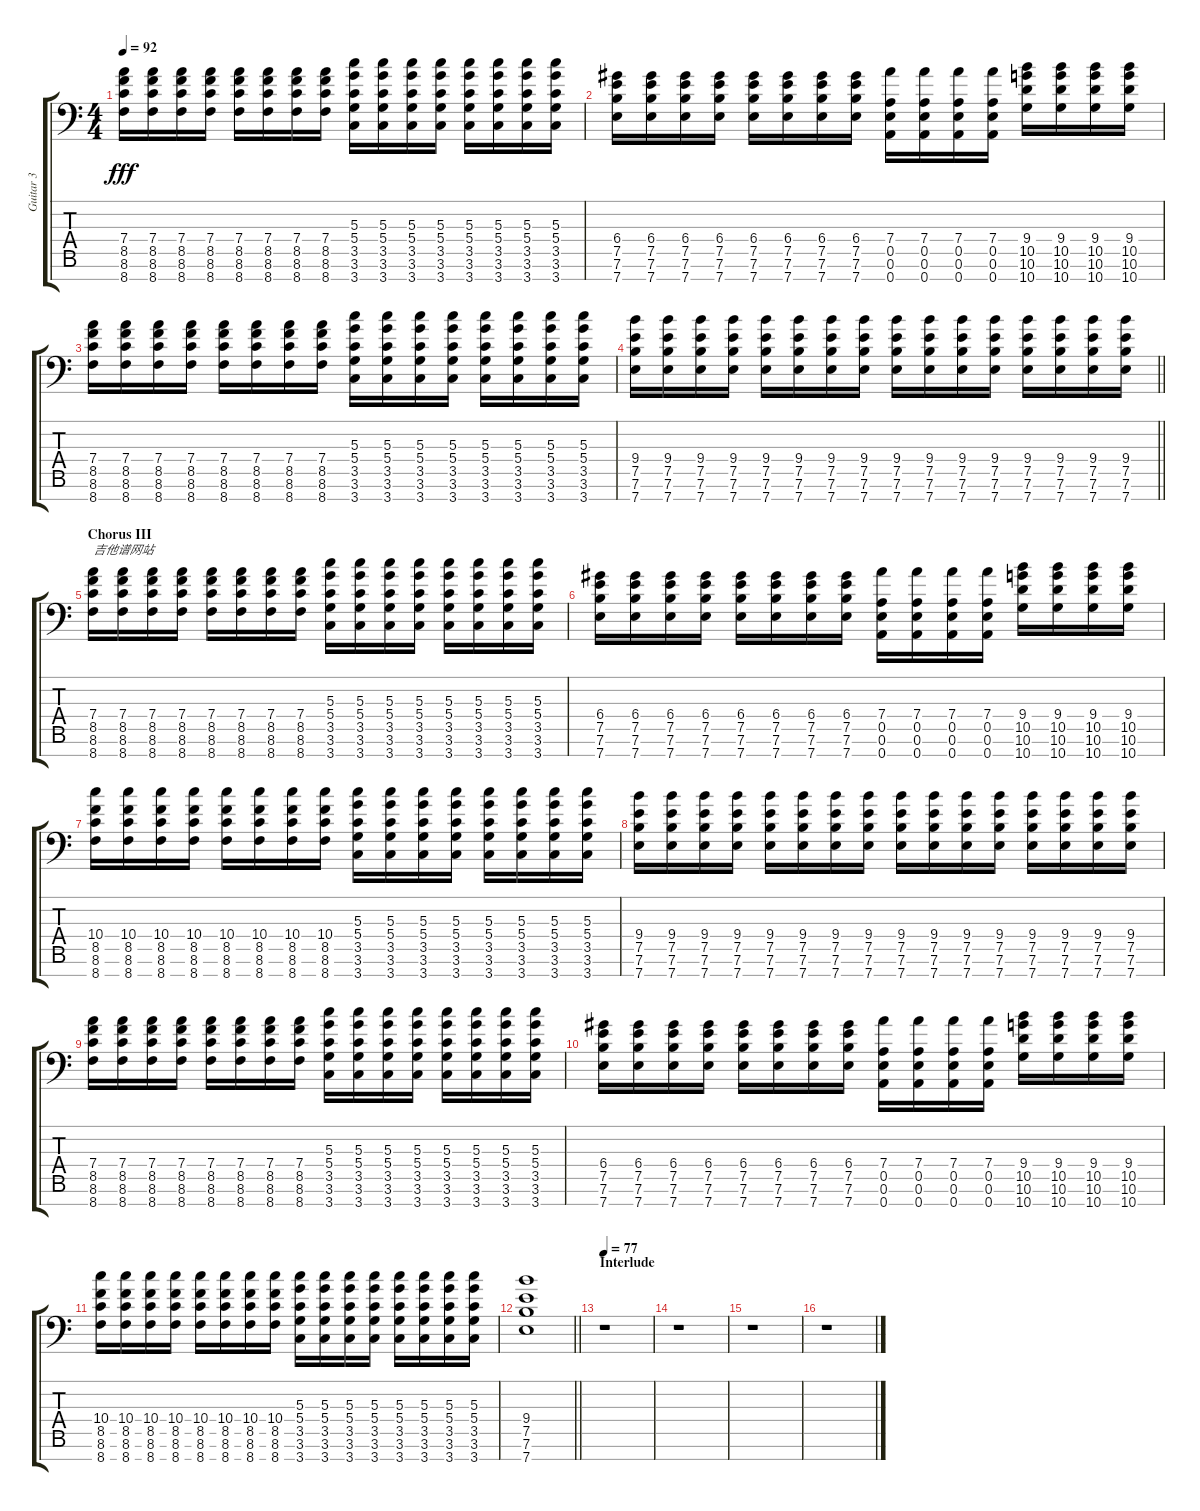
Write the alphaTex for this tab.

\track ("Guitar 3" "Guitar 3") {instrument distortionguitar}
\staff {score tabs}
\tuning (E4 B3 G3 D3 A2 E2 A1) {hide}
\ts (4 4)
\tempo 92
\clef f4
\ks c
(7.4 8.5 8.6 8.7).16{dy fff} (7.4 8.5 8.6 8.7).16 (7.4 8.5 8.6 8.7).16 (7.4 8.5 8.6 8.7).16 (7.4 8.5 8.6 8.7).16 (7.4 8.5 8.6 8.7).16 (7.4 8.5 8.6 8.7).16 (7.4 8.5 8.6 8.7).16 (5.3 5.4 3.5 3.6 3.7).16 (5.3 5.4 3.5 3.6 3.7).16 (5.3 5.4 3.5 3.6 3.7).16 (5.3 5.4 3.5 3.6 3.7).16 (5.3 5.4 3.5 3.6 3.7).16 (5.3 5.4 3.5 3.6 3.7).16 (5.3 5.4 3.5 3.6 3.7).16 (5.3 5.4 3.5 3.6 3.7).16 |
(6.4 7.5 7.6 7.7).16 (6.4 7.5 7.6 7.7).16 (6.4 7.5 7.6 7.7).16 (6.4 7.5 7.6 7.7).16 (6.4 7.5 7.6 7.7).16 (6.4 7.5 7.6 7.7).16 (6.4 7.5 7.6 7.7).16 (6.4 7.5 7.6 7.7).16 (7.4 0.5 0.6 0.7).16 (7.4 0.5 0.6 0.7).16 (7.4 0.5 0.6 0.7).16 (7.4 0.5 0.6 0.7).16 (9.4 10.5 10.6 10.7).16 (9.4 10.5 10.6 10.7).16 (9.4 10.5 10.6 10.7).16 (9.4 10.5 10.6 10.7).16 |
(7.4 8.5 8.6 8.7).16 (7.4 8.5 8.6 8.7).16 (7.4 8.5 8.6 8.7).16 (7.4 8.5 8.6 8.7).16 (7.4 8.5 8.6 8.7).16 (7.4 8.5 8.6 8.7).16 (7.4 8.5 8.6 8.7).16 (7.4 8.5 8.6 8.7).16 (5.3 5.4 3.5 3.6 3.7).16 (5.3 5.4 3.5 3.6 3.7).16 (5.3 5.4 3.5 3.6 3.7).16 (5.3 5.4 3.5 3.6 3.7).16 (5.3 5.4 3.5 3.6 3.7).16 (5.3 5.4 3.5 3.6 3.7).16 (5.3 5.4 3.5 3.6 3.7).16 (5.3 5.4 3.5 3.6 3.7).16 |
\barLineRight lightlight
(9.4 7.5 7.6 7.7).16 (9.4 7.5 7.6 7.7).16 (9.4 7.5 7.6 7.7).16 (9.4 7.5 7.6 7.7).16 (9.4 7.5 7.6 7.7).16 (9.4 7.5 7.6 7.7).16 (9.4 7.5 7.6 7.7).16 (9.4 7.5 7.6 7.7).16 (9.4 7.5 7.6 7.7).16 (9.4 7.5 7.6 7.7).16 (9.4 7.5 7.6 7.7).16 (9.4 7.5 7.6 7.7).16 (9.4 7.5 7.6 7.7).16 (9.4 7.5 7.6 7.7).16 (9.4 7.5 7.6 7.7).16 (9.4 7.5 7.6 7.7).16 |
\section ("" "Chorus III")
(7.4 8.5 8.6 8.7).16{txt "吉他谱网站"} (7.4 8.5 8.6 8.7).16 (7.4 8.5 8.6 8.7).16 (7.4 8.5 8.6 8.7).16 (7.4 8.5 8.6 8.7).16 (7.4 8.5 8.6 8.7).16 (7.4 8.5 8.6 8.7).16 (7.4 8.5 8.6 8.7).16 (5.3 5.4 3.5 3.6 3.7).16 (5.3 5.4 3.5 3.6 3.7).16 (5.3 5.4 3.5 3.6 3.7).16 (5.3 5.4 3.5 3.6 3.7).16 (5.3 5.4 3.5 3.6 3.7).16 (5.3 5.4 3.5 3.6 3.7).16 (5.3 5.4 3.5 3.6 3.7).16 (5.3 5.4 3.5 3.6 3.7).16 |
(6.4 7.5 7.6 7.7).16 (6.4 7.5 7.6 7.7).16 (6.4 7.5 7.6 7.7).16 (6.4 7.5 7.6 7.7).16 (6.4 7.5 7.6 7.7).16 (6.4 7.5 7.6 7.7).16 (6.4 7.5 7.6 7.7).16 (6.4 7.5 7.6 7.7).16 (7.4 0.5 0.6 0.7).16 (7.4 0.5 0.6 0.7).16 (7.4 0.5 0.6 0.7).16 (7.4 0.5 0.6 0.7).16 (9.4 10.5 10.6 10.7).16 (9.4 10.5 10.6 10.7).16 (9.4 10.5 10.6 10.7).16 (9.4 10.5 10.6 10.7).16 |
(10.4 8.5 8.6 8.7).16 (10.4 8.5 8.6 8.7).16 (10.4 8.5 8.6 8.7).16 (10.4 8.5 8.6 8.7).16 (10.4 8.5 8.6 8.7).16 (10.4 8.5 8.6 8.7).16 (10.4 8.5 8.6 8.7).16 (10.4 8.5 8.6 8.7).16 (5.3 5.4 3.5 3.6 3.7).16 (5.3 5.4 3.5 3.6 3.7).16 (5.3 5.4 3.5 3.6 3.7).16 (5.3 5.4 3.5 3.6 3.7).16 (5.3 5.4 3.5 3.6 3.7).16 (5.3 5.4 3.5 3.6 3.7).16 (5.3 5.4 3.5 3.6 3.7).16 (5.3 5.4 3.5 3.6 3.7).16 |
(9.4 7.5 7.6 7.7).16 (9.4 7.5 7.6 7.7).16 (9.4 7.5 7.6 7.7).16 (9.4 7.5 7.6 7.7).16 (9.4 7.5 7.6 7.7).16 (9.4 7.5 7.6 7.7).16 (9.4 7.5 7.6 7.7).16 (9.4 7.5 7.6 7.7).16 (9.4 7.5 7.6 7.7).16 (9.4 7.5 7.6 7.7).16 (9.4 7.5 7.6 7.7).16 (9.4 7.5 7.6 7.7).16 (9.4 7.5 7.6 7.7).16 (9.4 7.5 7.6 7.7).16 (9.4 7.5 7.6 7.7).16 (9.4 7.5 7.6 7.7).16 |
(7.4 8.5 8.6 8.7).16 (7.4 8.5 8.6 8.7).16 (7.4 8.5 8.6 8.7).16 (7.4 8.5 8.6 8.7).16 (7.4 8.5 8.6 8.7).16 (7.4 8.5 8.6 8.7).16 (7.4 8.5 8.6 8.7).16 (7.4 8.5 8.6 8.7).16 (5.3 5.4 3.5 3.6 3.7).16 (5.3 5.4 3.5 3.6 3.7).16 (5.3 5.4 3.5 3.6 3.7).16 (5.3 5.4 3.5 3.6 3.7).16 (5.3 5.4 3.5 3.6 3.7).16 (5.3 5.4 3.5 3.6 3.7).16 (5.3 5.4 3.5 3.6 3.7).16 (5.3 5.4 3.5 3.6 3.7).16 |
(6.4 7.5 7.6 7.7).16 (6.4 7.5 7.6 7.7).16 (6.4 7.5 7.6 7.7).16 (6.4 7.5 7.6 7.7).16 (6.4 7.5 7.6 7.7).16 (6.4 7.5 7.6 7.7).16 (6.4 7.5 7.6 7.7).16 (6.4 7.5 7.6 7.7).16 (7.4 0.5 0.6 0.7).16 (7.4 0.5 0.6 0.7).16 (7.4 0.5 0.6 0.7).16 (7.4 0.5 0.6 0.7).16 (9.4 10.5 10.6 10.7).16 (9.4 10.5 10.6 10.7).16 (9.4 10.5 10.6 10.7).16 (9.4 10.5 10.6 10.7).16 |
(10.4 8.5 8.6 8.7).16 (10.4 8.5 8.6 8.7).16 (10.4 8.5 8.6 8.7).16 (10.4 8.5 8.6 8.7).16 (10.4 8.5 8.6 8.7).16 (10.4 8.5 8.6 8.7).16 (10.4 8.5 8.6 8.7).16 (10.4 8.5 8.6 8.7).16 (5.3 5.4 3.5 3.6 3.7).16 (5.3 5.4 3.5 3.6 3.7).16 (5.3 5.4 3.5 3.6 3.7).16 (5.3 5.4 3.5 3.6 3.7).16 (5.3 5.4 3.5 3.6 3.7).16 (5.3 5.4 3.5 3.6 3.7).16 (5.3 5.4 3.5 3.6 3.7).16 (5.3 5.4 3.5 3.6 3.7).16 |
\barLineRight lightlight
(9.4 7.5 7.6 7.7).1 |
\section ("" "Interlude")
\tempo 77
r.1 |
r.1 |
r.1 |
r.1
